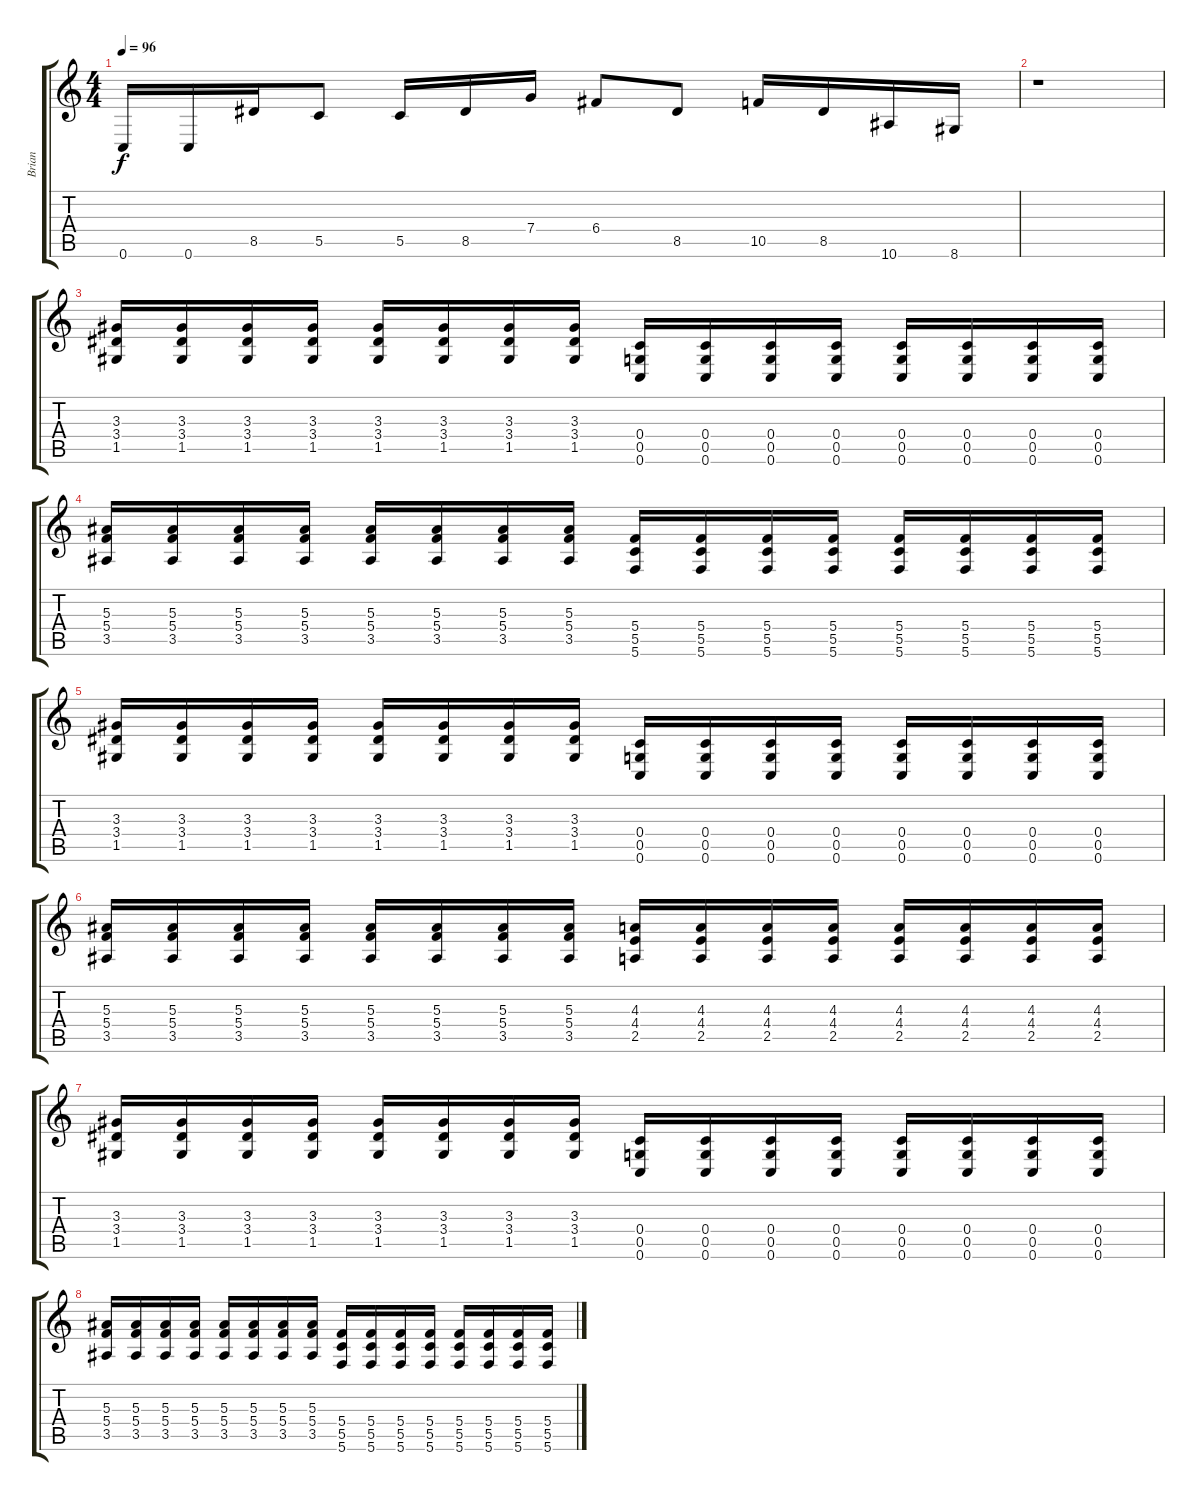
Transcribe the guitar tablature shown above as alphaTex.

\track ("Brian" "Brian") {instrument distortionguitar}
\staff {score tabs}
\tuning (D4 A3 F3 C3 G2 C2) {hide}
\ts (4 4)
\tempo 96
\clef g2
\ks c
0.6.16{dy f} 0.6.16 8.5.16 5.5.8 5.5.16 8.5.16 7.4.16 6.4.8 8.5.8 10.5.16 8.5.16 10.6.16 8.6.16 |
r.1 |
(3.3 3.4 1.5).16 (3.3 3.4 1.5).16 (3.3 3.4 1.5).16 (3.3 3.4 1.5).16 (3.3 3.4 1.5).16 (3.3 3.4 1.5).16 (3.3 3.4 1.5).16 (3.3 3.4 1.5).16 (0.4 0.5 0.6).16 (0.4 0.5 0.6).16 (0.4 0.5 0.6).16 (0.4 0.5 0.6).16 (0.4 0.5 0.6).16 (0.4 0.5 0.6).16 (0.4 0.5 0.6).16 (0.4 0.5 0.6).16 |
(5.3 5.4 3.5).16 (5.3 5.4 3.5).16 (5.3 5.4 3.5).16 (5.3 5.4 3.5).16 (5.3 5.4 3.5).16 (5.3 5.4 3.5).16 (5.3 5.4 3.5).16 (5.3 5.4 3.5).16 (5.4 5.5 5.6).16 (5.4 5.5 5.6).16 (5.4 5.5 5.6).16 (5.4 5.5 5.6).16 (5.4 5.5 5.6).16 (5.4 5.5 5.6).16 (5.4 5.5 5.6).16 (5.4 5.5 5.6).16 |
(3.3 3.4 1.5).16 (3.3 3.4 1.5).16 (3.3 3.4 1.5).16 (3.3 3.4 1.5).16 (3.3 3.4 1.5).16 (3.3 3.4 1.5).16 (3.3 3.4 1.5).16 (3.3 3.4 1.5).16 (0.4 0.5 0.6).16 (0.4 0.5 0.6).16 (0.4 0.5 0.6).16 (0.4 0.5 0.6).16 (0.4 0.5 0.6).16 (0.4 0.5 0.6).16 (0.4 0.5 0.6).16 (0.4 0.5 0.6).16 |
(5.3 5.4 3.5).16 (5.3 5.4 3.5).16 (5.3 5.4 3.5).16 (5.3 5.4 3.5).16 (5.3 5.4 3.5).16 (5.3 5.4 3.5).16 (5.3 5.4 3.5).16 (5.3 5.4 3.5).16 (4.3 4.4 2.5).16 (4.3 4.4 2.5).16 (4.3 4.4 2.5).16 (4.3 4.4 2.5).16 (4.3 4.4 2.5).16 (4.3 4.4 2.5).16 (4.3 4.4 2.5).16 (4.3 4.4 2.5).16 |
(3.3 3.4 1.5).16 (3.3 3.4 1.5).16 (3.3 3.4 1.5).16 (3.3 3.4 1.5).16 (3.3 3.4 1.5).16 (3.3 3.4 1.5).16 (3.3 3.4 1.5).16 (3.3 3.4 1.5).16 (0.4 0.5 0.6).16 (0.4 0.5 0.6).16 (0.4 0.5 0.6).16 (0.4 0.5 0.6).16 (0.4 0.5 0.6).16 (0.4 0.5 0.6).16 (0.4 0.5 0.6).16 (0.4 0.5 0.6).16 |
(5.3 5.4 3.5).16 (5.3 5.4 3.5).16 (5.3 5.4 3.5).16 (5.3 5.4 3.5).16 (5.3 5.4 3.5).16 (5.3 5.4 3.5).16 (5.3 5.4 3.5).16 (5.3 5.4 3.5).16 (5.4 5.5 5.6).16 (5.4 5.5 5.6).16 (5.4 5.5 5.6).16 (5.4 5.5 5.6).16 (5.4 5.5 5.6).16 (5.4 5.5 5.6).16 (5.4 5.5 5.6).16 (5.4 5.5 5.6).16
